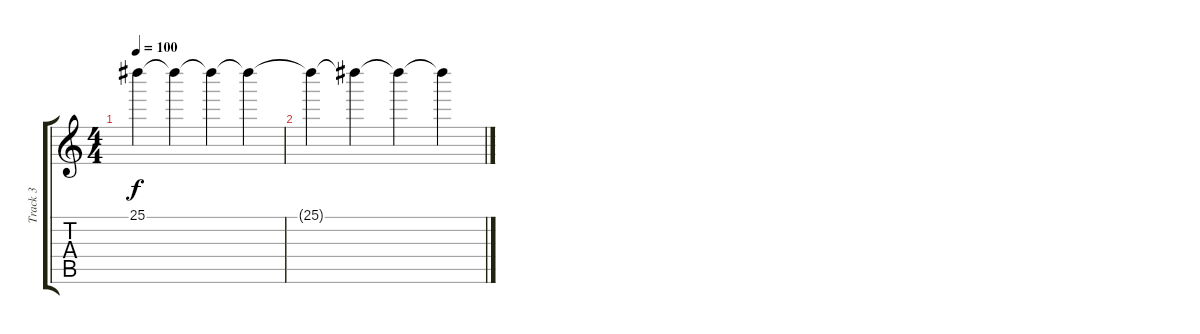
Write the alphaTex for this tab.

\track ("Track 3" "Track 3") {instrument overdrivenguitar}
\staff {score tabs}
\tuning (D4 A3 F3 C3 G2 D2) {hide}
\ts (4 4)
\tempo 100
\clef g2
\ks c
25.1{t}.4{dy f volume 1} 25.1{t}.4 25.1{t}.4 25.1{t}.4 |
25.1{t}.4{volume 0} 25.1{t}.4 25.1{t}.4 25.1{t}.4
